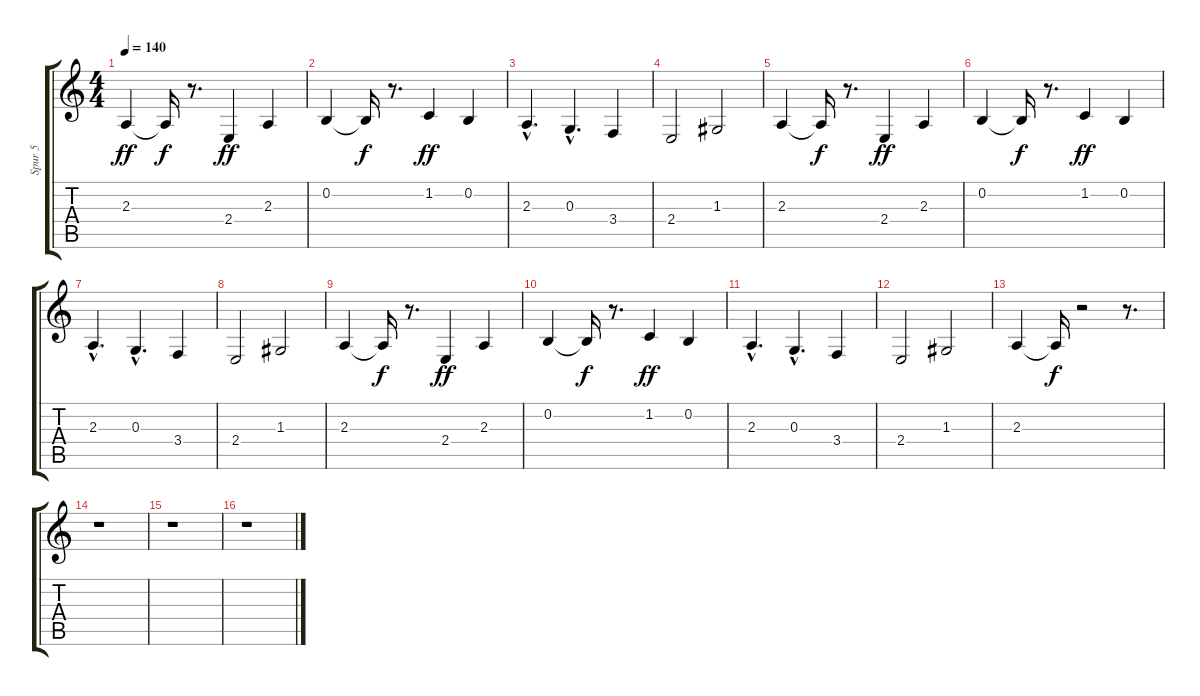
\track ("Spur 5" "Spur 5") {instrument clavinet}
\staff {score tabs}
\tuning (E4 B3 G3 D3 A2 E2) {hide}
\ts (4 4)
\tempo 140
\clef g2
\ks c
2.3.4{dy ff} 2.3{t}.16{dy f} r.8{d} 2.4.4{dy ff} 2.3.4 |
0.2.4 0.2{t}.16{dy f} r.8{d} 1.2.4{dy ff} 0.2.4 |
2.3{hac}.4{d} 0.3{hac}.4{d} 3.4.4 |
2.4.2 1.3.2 |
2.3.4 2.3{t}.16{dy f} r.8{d} 2.4.4{dy ff} 2.3.4 |
0.2.4 0.2{t}.16{dy f} r.8{d} 1.2.4{dy ff} 0.2.4 |
2.3{hac}.4{d} 0.3{hac}.4{d} 3.4.4 |
2.4.2 1.3.2 |
2.3.4 2.3{t}.16{dy f} r.8{d} 2.4.4{dy ff} 2.3.4 |
0.2.4 0.2{t}.16{dy f} r.8{d} 1.2.4{dy ff} 0.2.4 |
2.3{hac}.4{d} 0.3{hac}.4{d} 3.4.4 |
2.4.2 1.3.2 |
2.3.4 2.3{t}.16{dy f} r.2 r.8{d} |
r.1 |
r.1 |
r.1
